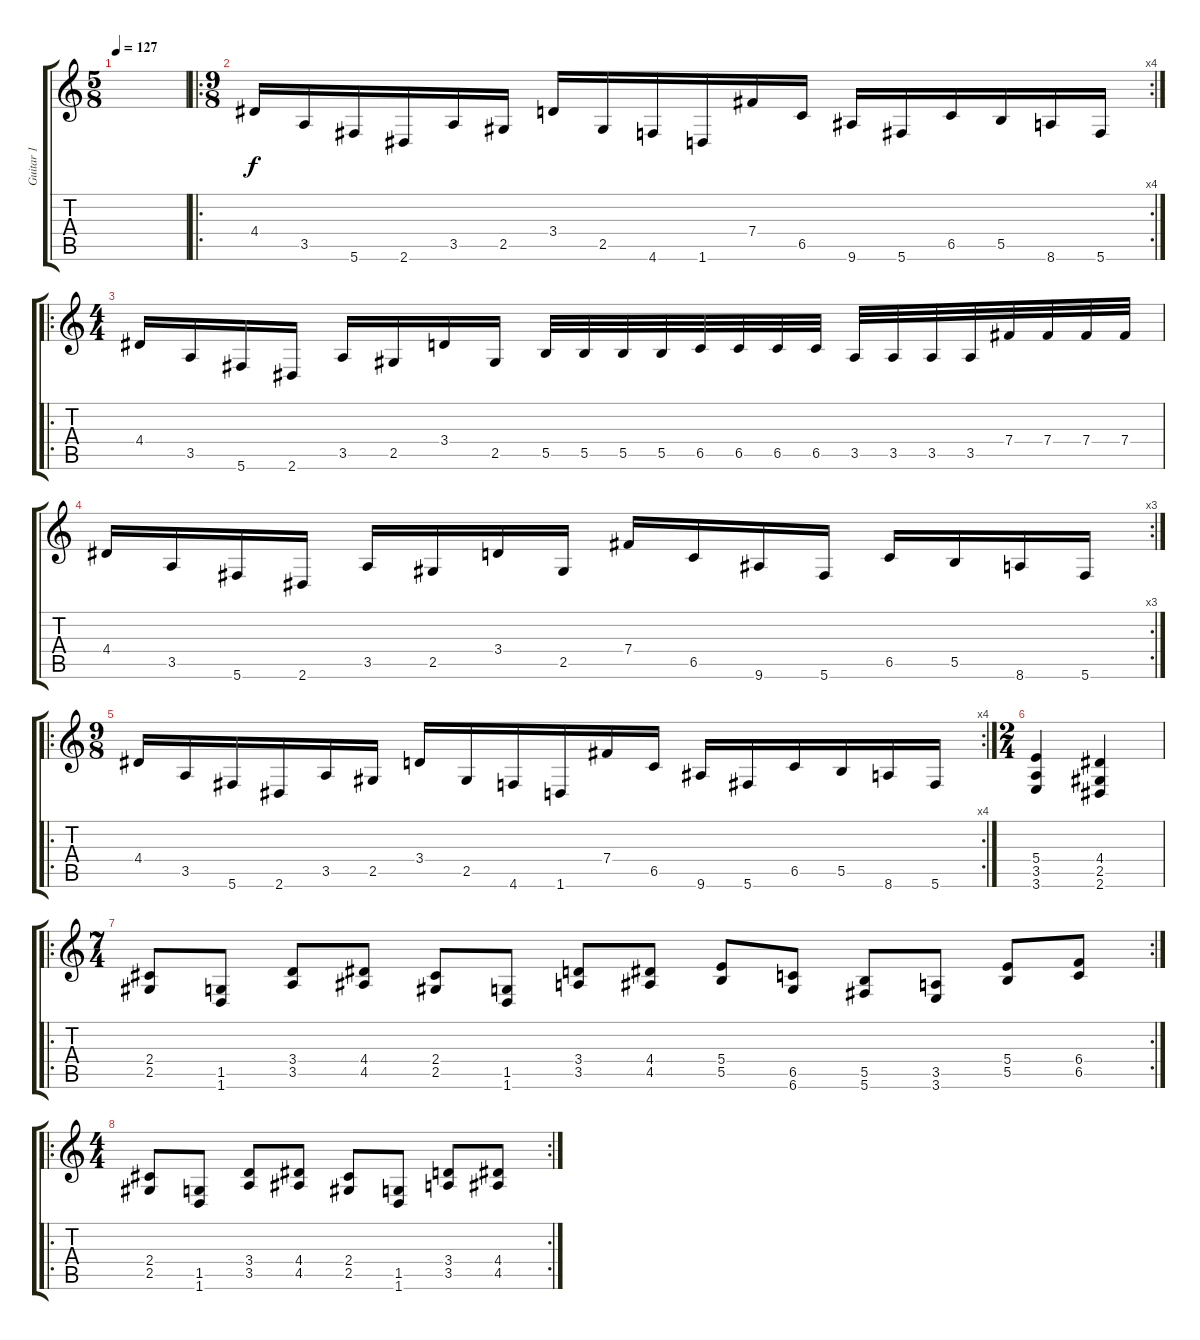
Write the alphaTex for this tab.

\track ("Guitar 1" "Guitar 1") {instrument distortionguitar}
\staff {score tabs}
\tuning (Db4 Ab3 E3 B2 Gb2 Db2) {hide}
\ts (5 8)
\tempo 127
\clef g2
\ks c
|
\ro
\rc 4
\ts (9 8)
4.4.16 3.5.16 5.6.16 2.6.16 3.5.16 2.5.16 3.4.16 2.5.16 4.6.16 1.6.16 7.4.16 6.5.16 9.6.16 5.6.16 6.5.16 5.5.16 8.6.16 5.6.16 |
\ro
\ts (4 4)
4.4.16 3.5.16 5.6.16 2.6.16 3.5.16 2.5.16 3.4.16 2.5.16 5.5.32 5.5.32 5.5.32 5.5.32 6.5.32 6.5.32 6.5.32 6.5.32 3.5.32 3.5.32 3.5.32 3.5.32 7.4.32 7.4.32 7.4.32 7.4.32 |
\rc 3
4.4.16 3.5.16 5.6.16 2.6.16 3.5.16 2.5.16 3.4.16 2.5.16 7.4.16 6.5.16 9.6.16 5.6.16 6.5.16 5.5.16 8.6.16 5.6.16 |
\ro
\rc 4
\ts (9 8)
4.4.16 3.5.16 5.6.16 2.6.16 3.5.16 2.5.16 3.4.16 2.5.16 4.6.16 1.6.16 7.4.16 6.5.16 9.6.16 5.6.16 6.5.16 5.5.16 8.6.16 5.6.16 |
\ts (2 4)
(5.4 3.5 3.6).4 (4.4 2.5 2.6).4 |
\ro
\rc 2
\ts (7 4)
(2.4 2.5).8 (1.5 1.6).8 (3.4 3.5).8 (4.4 4.5).8 (2.4 2.5).8 (1.5 1.6).8 (3.4 3.5).8 (4.4 4.5).8 (5.4 5.5).8 (6.5 6.6).8 (5.5 5.6).8 (3.5 3.6).8 (5.4 5.5).8 (6.4 6.5).8 |
\ro
\rc 2
\ts (4 4)
(2.4 2.5).8 (1.5 1.6).8 (3.4 3.5).8 (4.4 4.5).8 (2.4 2.5).8 (1.5 1.6).8 (3.4 3.5).8 (4.4 4.5).8
